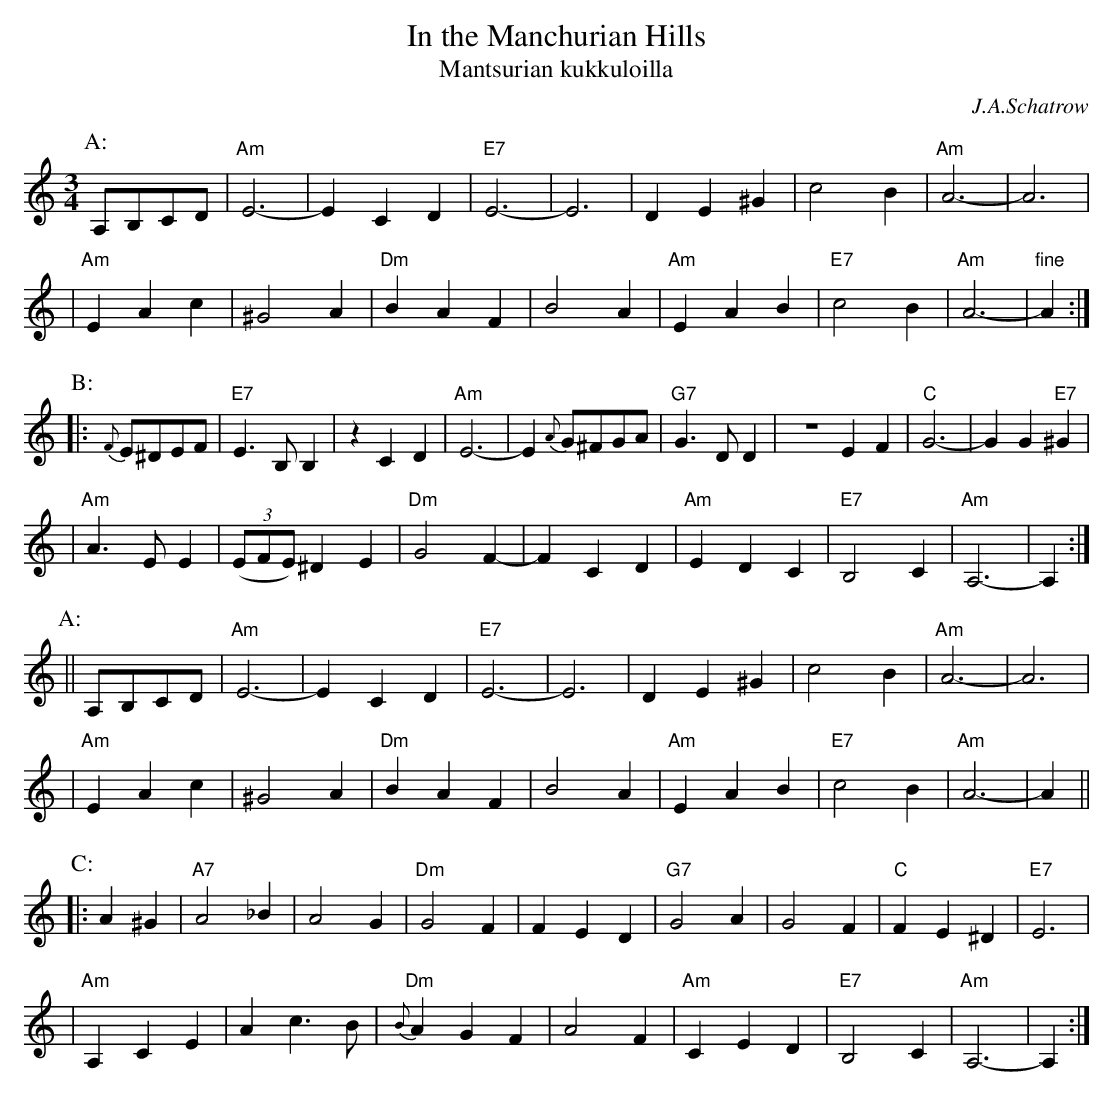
X:1
T:In the Manchurian Hills
T:Mantsurian kukkuloilla
C:J.A.Schatrow
M:3/4
L:1/4
K:Am
P: A:
A,/B,/C/D/ \
| "Am"E3- | ECD | "E7"E3- | E3 | DE^G | c2B | "Am"A3- | A3 |
| "Am"EAc | ^G2A | "Dm"BAF | B2A | "Am"EAB | "E7"c2B | "Am"A3- | "fine"A :|
P: B:
|: {F}E/^D/E/F/ \
| "E7"E>B,B, |zCD | "Am"E3- | E {A}G/^F/G/A/ | "G7"G>DD | ZEF | "C"G3- | GG"E7"^G |
| "Am"A>EE | ((3E/F/E/) ^DE | "Dm"G2F- | FCD | "Am"EDC | "E7"B,2C | "Am"A,3- |  A, :|
P: A:
|| A,/B,/C/D/ \
| "Am"E3- | ECD | "E7"E3- | E3 | DE^G | c2B | "Am"A3- | A3 |
| "Am"EAc | ^G2A | "Dm"BAF | B2A | "Am"EAB | "E7"c2B | "Am"A3- | A ||
P: C:
|: A^G \
| "A7"A2_B | A2G | "Dm"G2F | FED | "G7"G2A | G2F | "C"FE^D | "E7"E3 |
| "Am"A,CE | Ac>B | "Dm"{B}AGF | A2F | "Am"CED | "E7"B,2C | "Am"A,3- | A, :|
